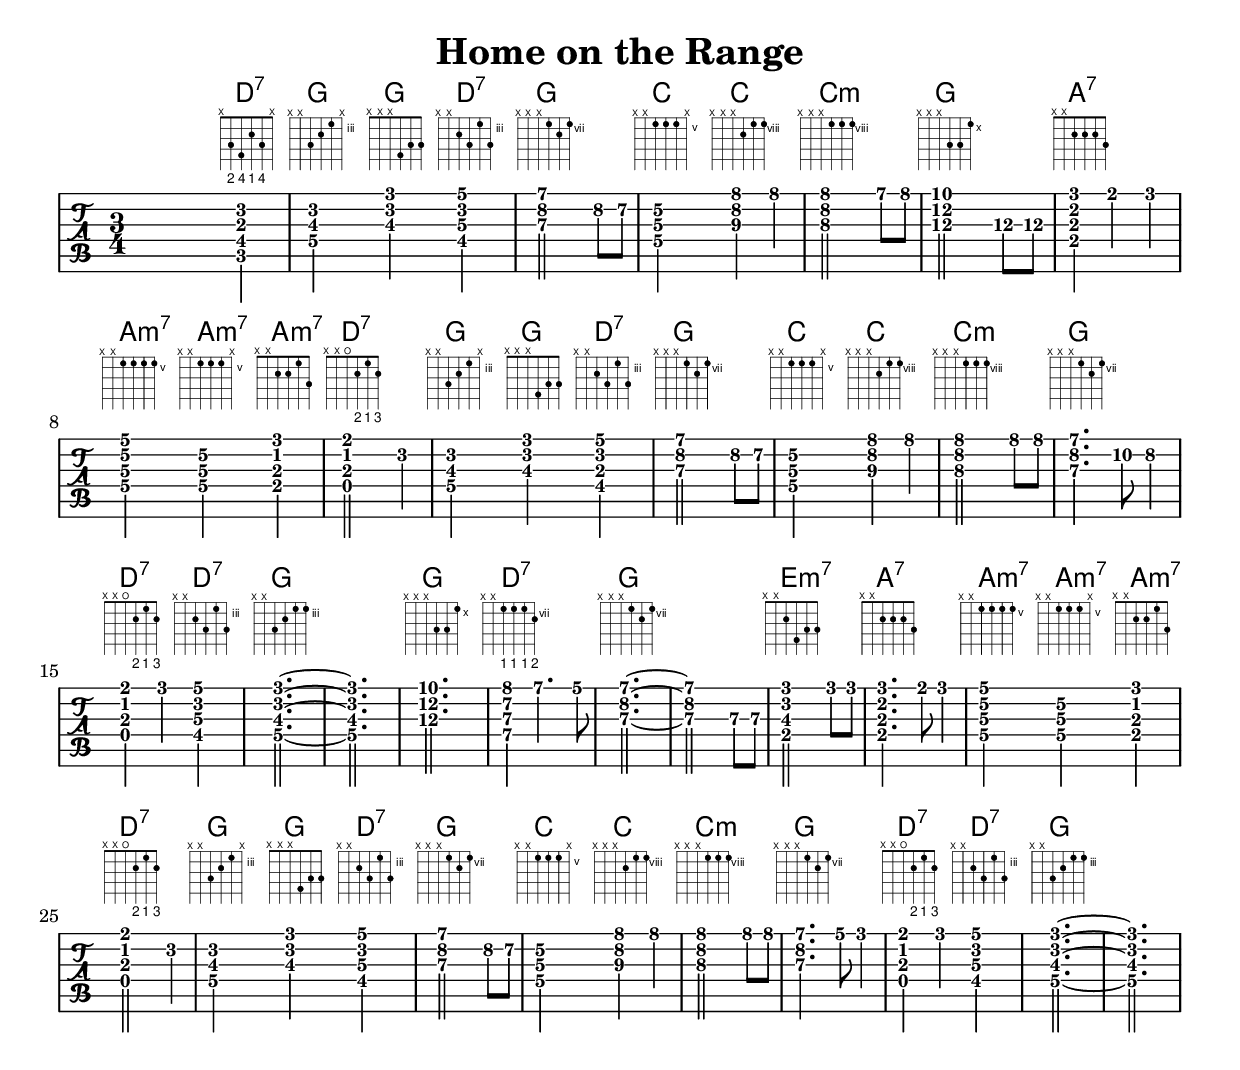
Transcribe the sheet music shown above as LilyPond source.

% 
% 
%
\version "2.19.15"
\include "english.ly"
\header {
  title = "Home on the Range"
  subtitle = ""
  arranger = ""
  composer = ""
}

\include "predefined-guitar-fretboards.ly"
\layout { indent = 0.0\cm }

% Make a blank new fretboard table
#(define custom-fretboard-table-one (make-fretboard-table))

% Make a new fretboard table as a copy of default-fret-table
#(define custom-fretboard-table-two (make-fretboard-table default-fret-table))

% Add a chord to custom-fretboard-table-one
\storePredefinedDiagram #custom-fretboard-table-one
                        \chordmode{d:7}
                        #guitar-tuning
                        "x;3-2;4-4;2-1;3-4;x;"
\storePredefinedDiagram #custom-fretboard-table-one
                        \chordmode{d':7}
                        #guitar-tuning
                        "x;x;7-1;7-1;7-1;8-2;"                        
\storePredefinedDiagram #custom-fretboard-table-one
                        \chordmode{g}
                        #guitar-tuning
                        "x;x;5;4;3;x;"
\storePredefinedDiagram #custom-fretboard-table-one
                        \chordmode{a:m7}
                        #guitar-tuning
                        "x;x;2;2;1;3;" 
\storePredefinedDiagram #custom-fretboard-table-one
                        \chordmode{g'}
                        #guitar-tuning
                        "x;x;5;4;3;3;"
                        
% Add a chord to custom-fretboard-table-two
\storePredefinedDiagram #custom-fretboard-table-two
                        \chordmode{d:7}
                        #guitar-tuning
                        "x;x;4;5;3;5;"
\storePredefinedDiagram #custom-fretboard-table-two
                        \chordmode{g}
                        #guitar-tuning
                        "x;x;x;4;3;3;"
\storePredefinedDiagram #custom-fretboard-table-two
                        \chordmode{g'}
                        #guitar-tuning
                        "x;x;x;7;8;7;"                    
\storePredefinedDiagram #custom-fretboard-table-two
                        \chordmode{c}
                        #guitar-tuning
                        "x;x;5;5;5;x;"
\storePredefinedDiagram #custom-fretboard-table-two
                        \chordmode{c'}
                        #guitar-tuning
                        "x;x;x;9;8;8;"                        
\storePredefinedDiagram #custom-fretboard-table-two
                        \chordmode{c':m}
                        #guitar-tuning
                        "x;x;x;8;8;8;"                        
\storePredefinedDiagram #custom-fretboard-table-two
                        \chordmode{g''}
                        #guitar-tuning
                        "x;x;x;12;12;10;"                        
\storePredefinedDiagram #custom-fretboard-table-two
                        \chordmode{a:7}
                        #guitar-tuning
                        "x;x;2;2;2;3;" 
\storePredefinedDiagram #custom-fretboard-table-two
                        \chordmode{a:m7}
                        #guitar-tuning
                        "x;x;5;5;5;5;" 
\storePredefinedDiagram #custom-fretboard-table-two
                        \chordmode{a':m7}
                        #guitar-tuning
                        "x;x;5;5;5;x;" 
\storePredefinedDiagram #custom-fretboard-table-two
                        \chordmode{e:m7}
                        #guitar-tuning
                        "x;x;2;4;3;3;" 
                             
\layout { \override Voice.StringNumber #'stencil = ##f }


<<
\new ChordNames {
  \time 3/4
  \key g \major
   \chordmode  {
    s2 d4:7 | 
    g g d:7 | 
    g2. |
    c4 c2 |
    c2.:m |
    g2. |
    a2.:7 |
    a4:m7 a4:m7 a4:m7 |
   d2.:7 |
   g4 g4 d4:7 |
   g2. |
   c4 c2 |
   c2.:m |
   g2. |
   d2:7 d4:7 |
   g2. |
   s2. |
   g2. |
   d2.:7 |
   g2. |
   s2. |
   e2.:m7 |
   a2.:7 |
   a4:m7 a4:m7 a4:m7 |
   d2.:7 |
   g4 g4 d4:7 |
   g2. |
   c4 c2 |
   c2.:m |
   g2. |
   d2:7 d4:7 |
   g2. |
   s2.
   } 
}

\new FretBoards {
  \time 3/4
  \key g \major
  s2
 \chordmode {
      \set predefinedDiagramTable = #custom-fretboard-table-one
      d4:7 | g
      \set predefinedDiagramTable = #custom-fretboard-table-two
      g d:7 |
      g'2. |
      c4 c'2 |
      c'2.:m |
      g''2. |
      a2.:7 |
      a4:m7 a':m7
      \set predefinedDiagramTable = #custom-fretboard-table-one
      a4:m7
      \set predefinedDiagramTable = #default-fret-table
      d2.:7
       \set predefinedDiagramTable = #custom-fretboard-table-one
      g4  
      \set predefinedDiagramTable = #custom-fretboard-table-two
      g4 d:7 |
      g'2. |
      c4 c'2 |
      c'2.:m |
      g'2.  |
      \set predefinedDiagramTable = #default-fret-table
      d2:7
      \set predefinedDiagramTable = #custom-fretboard-table-two
      d4:7 |
      \set predefinedDiagramTable = #custom-fretboard-table-one
      g'2. | s2. |
      \set predefinedDiagramTable = #custom-fretboard-table-two
       g''2. |
      \set predefinedDiagramTable = #custom-fretboard-table-one
      d'2.:7 |
      \set predefinedDiagramTable = #custom-fretboard-table-two
       g'2. |
       s2. |
       e2.:m7 |
       a2.:7 |
      a4:m7 a':m7
      \set predefinedDiagramTable = #custom-fretboard-table-one
      a4:m7
      \set predefinedDiagramTable = #default-fret-table
      d2.:7 |
      \set predefinedDiagramTable = #custom-fretboard-table-one
      g4
      \set predefinedDiagramTable = #custom-fretboard-table-two
      g d:7 |
      g'2. | 
      c4 c'2 |
      c'2.:m |
      g'2. |
      \set predefinedDiagramTable = #default-fret-table
      d2:7 
     \set predefinedDiagramTable = #custom-fretboard-table-two
      d4:7 |
      \set predefinedDiagramTable = #custom-fretboard-table-one
      g'2. | s2.
    }


}

\new TabStaff {
  \time 3/4
  \key g \major
  \stemDown

   \set TabStaff.minimumFret = #0

  \relative c {
    \tabFullNotation
    s2
    <c fs a d>4 |
    <g' b d>4 <b d g>4 <fs c' d a'>4 |
    <d' g b>2 g8\2 fs8\2 |
    <g,\4 c\3 e\2>4 <e'\3 g\2 c\1>4 c'\1 |
    <ef,\3 g\2 c\1>2 b'8\1 c8\1 |
    <g\3 b\2 d\1>2   g8\3 g8\3 |
    <e, a cs g'>4 fs'4 g4 |
    <g,\4 c\3 e\2 a\1>4 <g\4 c\3 e\2>4 <e\4 a\3 c\2 g'\1>4 |
    <d\4 a'\3 c\2 fs\1>2 d'4\2 |
    <g, b d>4 <b d g>4 <fs a d a'>4 |
    <d' g b>2  g8\2 fs8\2 |
    <g,\4 c\3 e\2>4 <e'\3 g\2 c\1>4 c'\1 |
    <ef,\3 g\2 c\1>2   c'8\1 c8\1 |
    <d, g b>4. a'8\2 g4\2
    <d,\4 a'\3 c\2 fs\1>4 g'4\1 <fs, c' d a'>4  |
    <g\4 b\3 d\2 g\1>2. ~ <g\4 b\3 d\2 g\1>2. |
    <g'\3 b\2 d\1>2. |
    <a,\4 d\3 fs\2 c'\1>4 b'4. a8 |
    <d, g b>2. ~ |
    <d g b>2 d8\3 d8\3 |
    <e, b' d g>2 g'8 g8 |
    <e, a cs g'>4. fs'8 g4 |
    <g,\4 c\3 e\2 a\1>4 <g\4 c\3 e\2>4 <e\4 a\3 c\2 g'\1>4 |
    <d\4 a'\3 c\2 fs\1>2 d'4\2 |
    <g, b d>4 <b d g>4 <fs c' d a'>4 |
    <d' g b>2  g8\2 fs8\2 |
    <g,\4 c\3 e\2>4 <e'\3 g\2 c\1>4 c'\1 |
    <ef,\3 g\2 c\1>2   c'8\1 c8\1 |
    <d, g b>4. a'8 g4
    <d,\4 a'\3 c\2 fs\1>4 g'4\1 <fs, c' d a'>4  |
    <g\4 b\3 d\2 g\1>2. ~ <g\4 b\3 d\2 g\1>2. |
  }
}
>>



